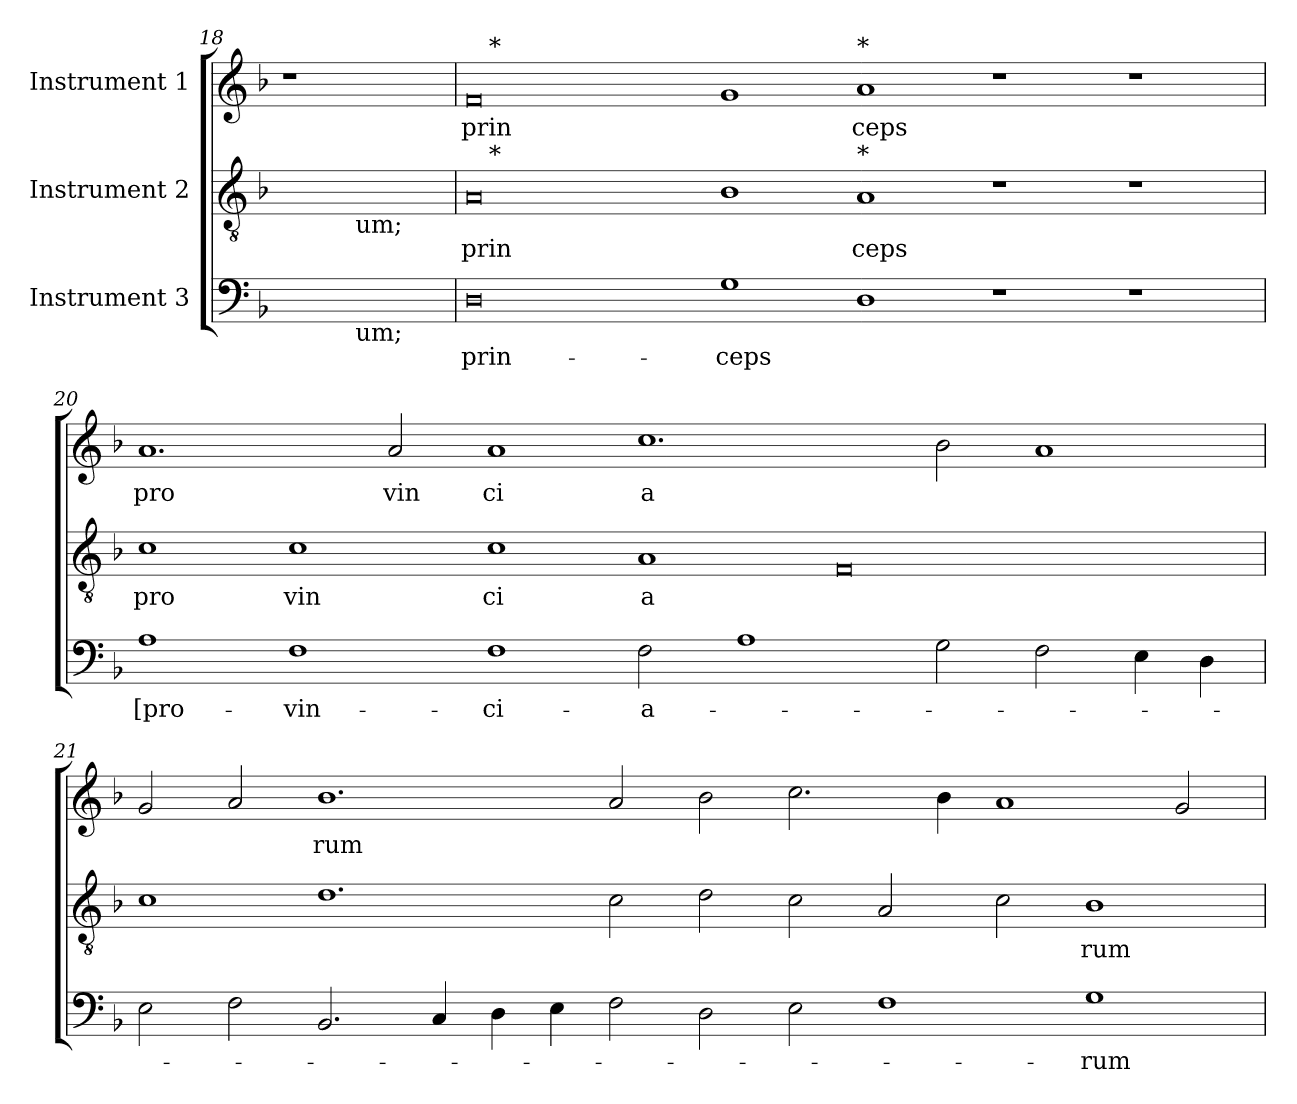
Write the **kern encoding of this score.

**kern	**text	**kern	**text	**kern	**text
*part3	*part3	*part2	*part2	*part1	*part1
*staff3	*staff3	*staff2	*staff2	*staff1	*staff1
*I"Instrument 3	*	*I"Instrument 2	*	*I"Instrument 1	*
*clefF4	*	*clefGv2	*	*clefG2	*
*k[b-]	*	*k[b-]	*	*k[b-]	*
*F:	*	*F:	*	*F:	*
=18	=18	=18	=18	=18	=18
4..ryy	.	4..ryy	.	1r	.
!	!	!LO:TX:b:t=um;	!	!	!
!LO:TX:b:t=um;	!	!	!	!	!
2ryy	.	2ryy	.	.	.
16ryy	.	16ryy	.	.	.
!!LO:LB:g=z
=19	=19	=19	=19	=19	=19
!	!LO:LY:b:cj	!	!LO:LY:b	!	!LO:LY:b
*	*	*^	*	*^	*
0D	prin-	0A	16ryy	-prin	0f	16ryy	prin
!	!	!	!	!	!	!LO:TX:a:t=*	!
!	!	!	!LO:TX:a:t=*	!	!	!	!
.	.	.	1ryy	.	.	1ryy	.
.	.	.	1ryy	.	.	1ryy	.
!	!LO:LY:b	!	!	!	!	!	!
1G	-ceps	1B-	.	.	1g	.	.
.	.	.	1ryy	.	.	1ryy	.
!	!	!	!	!	!LO:TX:a:t=*	!	!
!	!	!LO:TX:a:t=*	!	!	!	!	!
!	!	!	!	!LO:LY:b:cj	!	!	!LO:LY:b:cj
1D	.	1A	.	ceps	1a	.	ceps
.	.	.	1ryy	.	.	1ryy	.
1r	.	1r	.	.	1r	.	.
.	.	.	1ryy	.	.	1ryy	.
1r	.	1r	.	.	1r	.	.
.	.	.	2...ryy	.	.	2...ryy	.
=20	=20	=20	=20	=20	=20	=20	=20
!	!LO:LY:b:cj	!	!	!LO:LY:b:cj	!	!	!LO:LY:b:cj
*	*	*v	*v	*	*	*	*
*	*	*	*	*v	*v	*
1A	[pro-	1c	pro	1.a	pro
!	!LO:LY:b:cj	!	!LO:LY:b:cj	!	!
1F	-vin-	1c	vin	.	.
!	!	!	!	!	!LO:LY:b:cj
.	.	.	.	2a/	vin
!	!LO:LY:b:cj	!	!LO:LY:b:cj	!	!LO:LY:b:cj
1F	-ci-	1c	ci	1a	ci
!	!LO:LY:b:cj	!	!LO:LY:b:rj	!	!LO:LY:b:rj
2F\	-a-	1A	a	1.cc	a
1A	.	.	.	.	.
.	.	0F	.	.	.
2G\	.	.	.	2b-\	.
2F\	.	.	.	1a	.
4E\	.	.	.	.	.
4D\	.	.	.	.	.
=21	=21	=21	=21	=21	=21
2E\	.	1c	.	2g/	.
2F\	.	.	.	2a/	.
!	!	!	!	!	!LO:LY:b
2.BB-/	.	1.d	.	1.b-	rum
4C/	.	.	.	.	.
4D\	.	.	.	.	.
4E\	.	.	.	.	.
2F\	.	2c\	.	2a/	.
2D\	.	2d\	.	2b-\	.
2E\	.	2c\	.	2.cc\	.
1F	.	2A/	.	.	.
.	.	.	.	4b-\	.
.	.	2c\	.	1a	.
!	!LO:LY:b	!	!LO:LY:b	!	!
1G	-rum	1B-	rum	.	.
.	.	.	.	2g/	.
=	=	=	=	=	=
*-	*-	*-	*-	*-	*-
